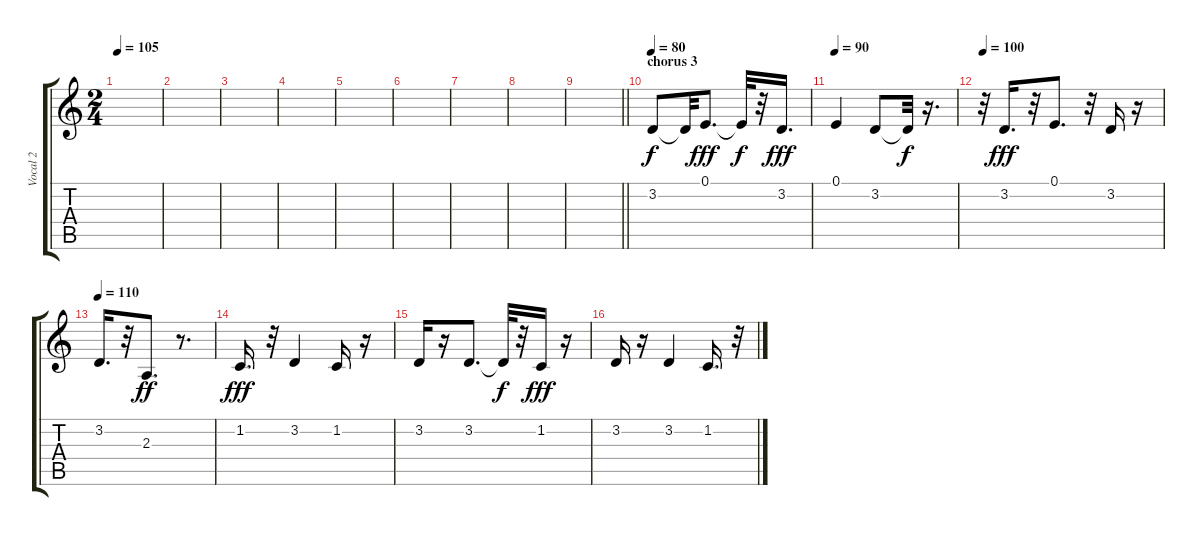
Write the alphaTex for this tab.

\track ("Vocal 2" "Vocal 2") {instrument altosax}
\staff {score tabs}
\tuning (E4 B3 G3 D3 A2 E2) {hide}
\ts (2 4)
\tempo 105
\clef g2
\ks c
|
|
|
|
|
|
|
|
\barLineRight lightlight
|
\section ("" "chorus 3")
\tempo 80
3.2.8 3.2{t}.32{dy f} 0.1.8{d dy fff} 0.1{t}.32{dy f} r.32 3.2.16{d dy fff} |
\tempo 90
0.1.4 3.2.8 3.2{t}.32{dy f} r.16{d} |
\tempo 100
r.32 3.2.16{d dy fff} r.32 0.1.8{d} r.32 3.2.16 r.16 |
\tempo 110
3.2.16{d} r.32 2.3.8{d dy ff} r.8{d} |
1.2.16{d dy fff} r.32 3.2.4 1.2.16 r.16 |
3.2.16 r.16 3.2.8{d} 3.2{t}.32{dy f} r.32 1.2.16{dy fff} r.16 |
3.2.16 r.16 3.2.4 1.2.16{d} r.32
